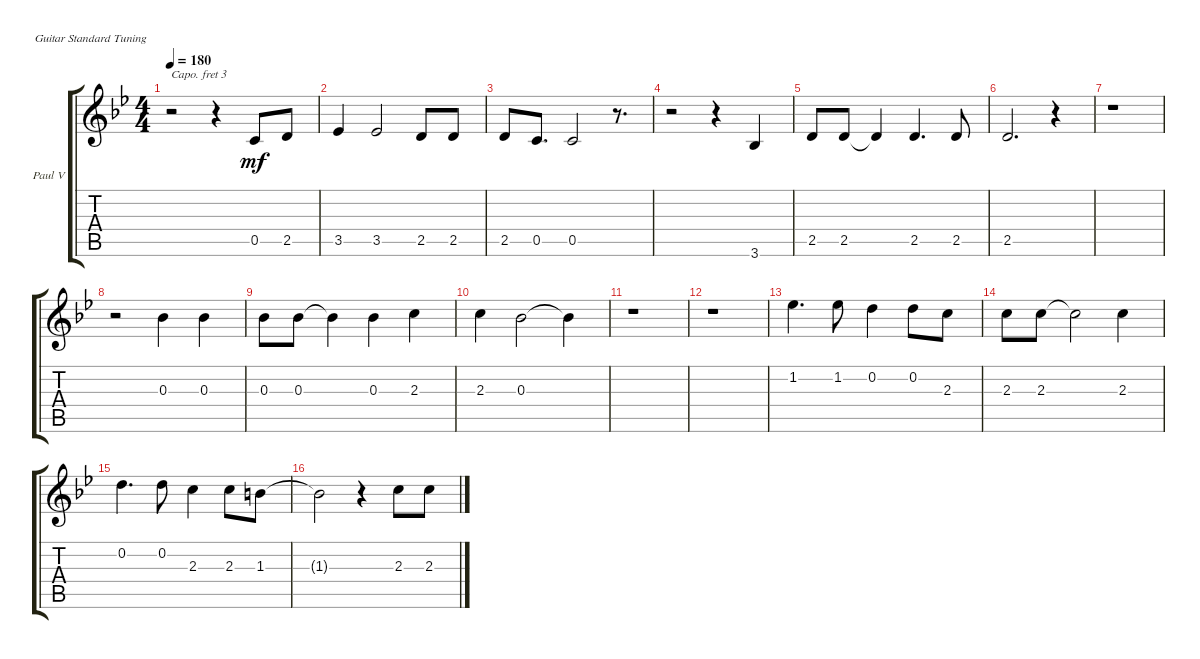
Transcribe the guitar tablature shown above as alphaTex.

\defaultSystemsLayout 4
\bracketExtendMode groupsimilarinstruments
\firstSystemTrackNameOrientation horizontal
\otherSystemsTrackNameOrientation horizontal
\track ("Paul's Voice" "Paul V") {instrument electricguitarclean}
\staff {score tabs}
\capo 3
\tuning (E4 B3 G3 D3 A2 E2)
\ts (4 4)
\tempo 180
\clef g2
\ks bb
r.2{dy mf} r.4 0.5.8 2.5.8 |
3.5.4 3.5.2 2.5.8 2.5.8 |
2.5.8 0.5.8{d} 0.5.2 r.8{d} |
r.2 r.4 3.6.4 |
2.5.8 2.5.8 2.5{t}.4 2.5.4{d} 2.5.8 |
2.5.2{d} r.4 |
r.1 |
r.2 0.3.4 0.3.4 |
0.3.8 0.3.8 0.3{t}.4 0.3.4 2.3.4 |
2.3.4 0.3.2 0.3{t}.4 |
r.1 |
r.1 |
1.2.4{d} 1.2.8 0.2.4 0.2.8 2.3.8 |
2.3.8 2.3.8 2.3{t}.2 2.3.4 |
0.2.4{d} 0.2.8 2.3.4 2.3.8 1.3.8 |
1.3{t}.2 r.4 2.3.8 2.3.8
